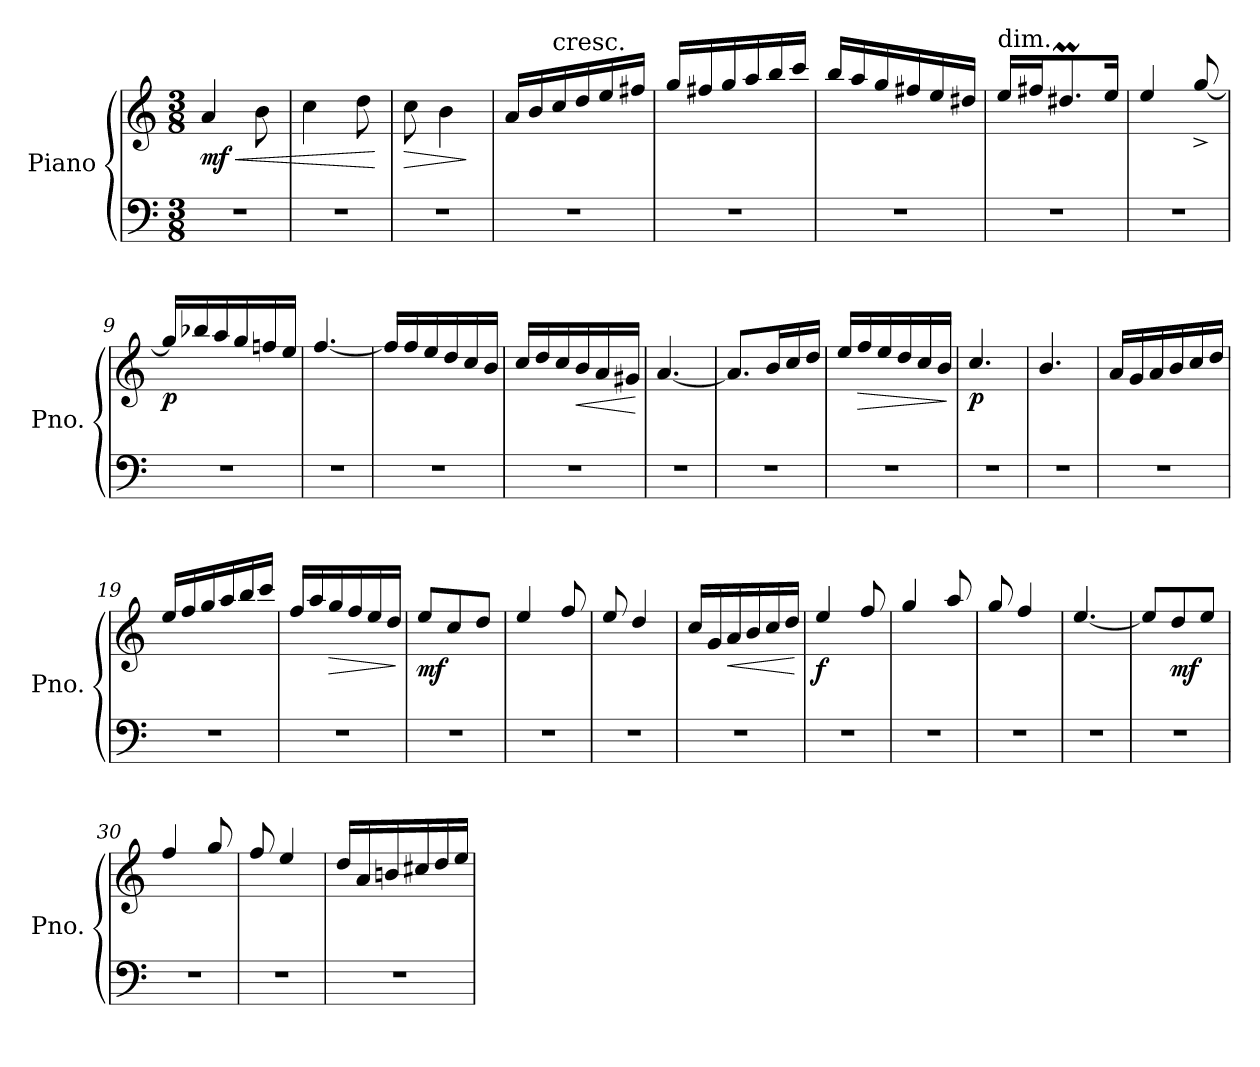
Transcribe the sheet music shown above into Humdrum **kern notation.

**kern	**kern	**dynam
*part1	*part1	*part1
*staff2	*staff1	*staff1/2
*I"Piano	*	*
*I'Pno.	*	*
*clefF4	*clefG2	*
*k[]	*k[]	*
*M3/8	*M3/8	*
=1	=1	=1
!	!	!LO:HP:b
!	!	!LO:DY:n=1:b
4.r	4a/	< mf
.	8b\	.
=2	=2	=2
4.r	4cc\	.
.	8dd\	.
.	.	[
=3	=3	=3
!	!	!LO:HP:b
4.r	8cc\	>
.	4b\	.
.	.	]
=4	=4	=4
4.r	16a/LL	.
.	16b/	.
!	!LO:TX:a:t=cresc.	!
.	16cc/	.
.	16dd/	.
.	16ee/	.
.	16ff#X/JJ	.
=5	=5	=5
4.r	16gg/LL	.
.	16ff#X/	.
.	16gg/	.
.	16aa/	.
.	16bb/	.
.	16ccc/JJ	.
=6	=6	=6
4.r	16bb/LL	.
.	16aa/	.
.	16gg/	.
.	16ff#X/	.
.	16ee/	.
.	16dd#X/JJ	.
=7	=7	=7
!	!LO:TX:a:t=dim.	!
4.r	16ee/LL	.
.	16ff#X/J	.
.	8.dd#Xm/	.
.	16ee/Jk	.
=8	=8	=8
4.r	4ee/	.
.	[8gg^/	.
=9	=9	=9
!	!	!LO:DY:b
4.r	16gg/LL]	p
.	16bb-X/	.
.	16aa/	.
.	16gg/	.
.	16ffn/	.
.	16ee/JJ	.
!!LO:LB:g=z
=10	=10	=10
4.r	[4.ff/	.
=11	=11	=11
4.r	16ff/LL]	.
.	16ff/	.
.	16ee/	.
.	16dd/	.
.	16cc/	.
.	16b/JJ	.
=12	=12	=12
4.r	16cc/LL	.
.	16dd/	.
.	16cc/	.
!	!	!LO:HP:b
.	16b/	<
.	16a/	.
.	16g#X/JJ	.
.	.	[
=13	=13	=13
4.r	[4.a/	.
=14	=14	=14
4.r	8.a/L]	.
.	16b/L	.
.	16cc/	.
.	16dd/JJ	.
=15	=15	=15
4.r	16ee/LL	.
!	!	!LO:HP:b
.	16ff/	>
.	16ee/	.
.	16dd/	.
.	16cc/	.
.	16b/JJ	.
.	.	]
=16	=16	=16
!	!	!LO:DY:b
4.r	4.cc/	p
=17	=17	=17
4.r	4.b/	.
=18	=18	=18
4.r	16a/LL	.
.	16g/	.
.	16a/	.
.	16b/	.
.	16cc/	.
.	16dd/JJ	.
=19	=19	=19
4.r	16ee/LL	.
.	16ff/	.
.	16gg/	.
.	16aa/	.
.	16bb/	.
.	16ccc/JJ	.
!!LO:LB:g=z
=20	=20	=20
4.r	16ff/LL	.
.	16aa/	.
!	!	!LO:HP:b
.	16gg/	>
.	16ff/	.
.	16ee/	.
.	16dd/JJ	.
.	.	]
=21	=21	=21
!	!	!LO:DY:b
4.r	8ee/L	mf
.	8cc/	.
.	8dd/J	.
=22	=22	=22
4.r	4ee/	.
.	8ff/	.
=23	=23	=23
4.r	8ee/	.
.	4dd/	.
=24	=24	=24
4.r	16cc/LL	.
.	16g/	.
!	!	!LO:HP:b
.	16a/	<
.	16b/	.
.	16cc/	.
.	16dd/JJ	.
.	.	[
=25	=25	=25
!	!	!LO:DY:b
4.r	4ee/	f
.	8ff/	.
=26	=26	=26
4.r	4gg/	.
.	8aa/	.
=27	=27	=27
4.r	8gg/	.
.	4ff/	.
=28	=28	=28
4.r	[4.ee/	.
=29	=29	=29
4.r	8ee/L]	.
!	!	!LO:DY:b
.	8dd/	mf
.	8ee/J	.
=30	=30	=30
4.r	4ff/	.
.	8gg/	.
=31	=31	=31
4.r	8ff/	.
.	4ee/	.
!!LO:LB:g=z
=32	=32	=32
4.r	16dd/LL	.
.	16a/	.
.	16bn/	.
.	16cc#X/	.
.	16dd/	.
.	16ee/JJ	.
=	=	=
*-	*-	*-
